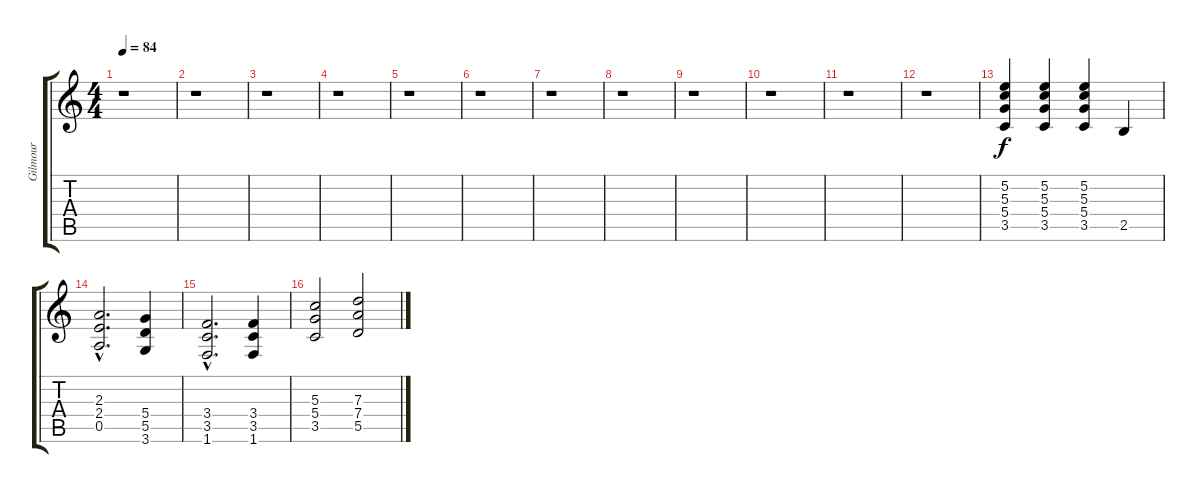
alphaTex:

\track ("Gilmour" "Gilmour") {instrument overdrivenguitar}
\staff {score tabs}
\tuning (E4 B3 G3 D3 A2 E2) {hide}
\ts (4 4)
\tempo 84
\clef g2
\ks c
r.1{dy f} |
r.1 |
r.1 |
r.1 |
r.1 |
r.1 |
r.1 |
r.1 |
r.1 |
r.1 |
r.1 |
r.1 |
(5.2 5.3 5.4 3.5).4 (5.2 5.3 5.4 3.5).4 (5.2 5.3 5.4 3.5).4 2.5.4 |
(2.3{hac} 2.4{hac} 0.5{hac}).2{d} (5.4 5.5 3.6).4 |
(3.4{hac} 3.5{hac} 1.6{hac}).2{d} (3.4 3.5 1.6).4 |
(5.3 5.4 3.5).2 (7.3 7.4 5.5).2
